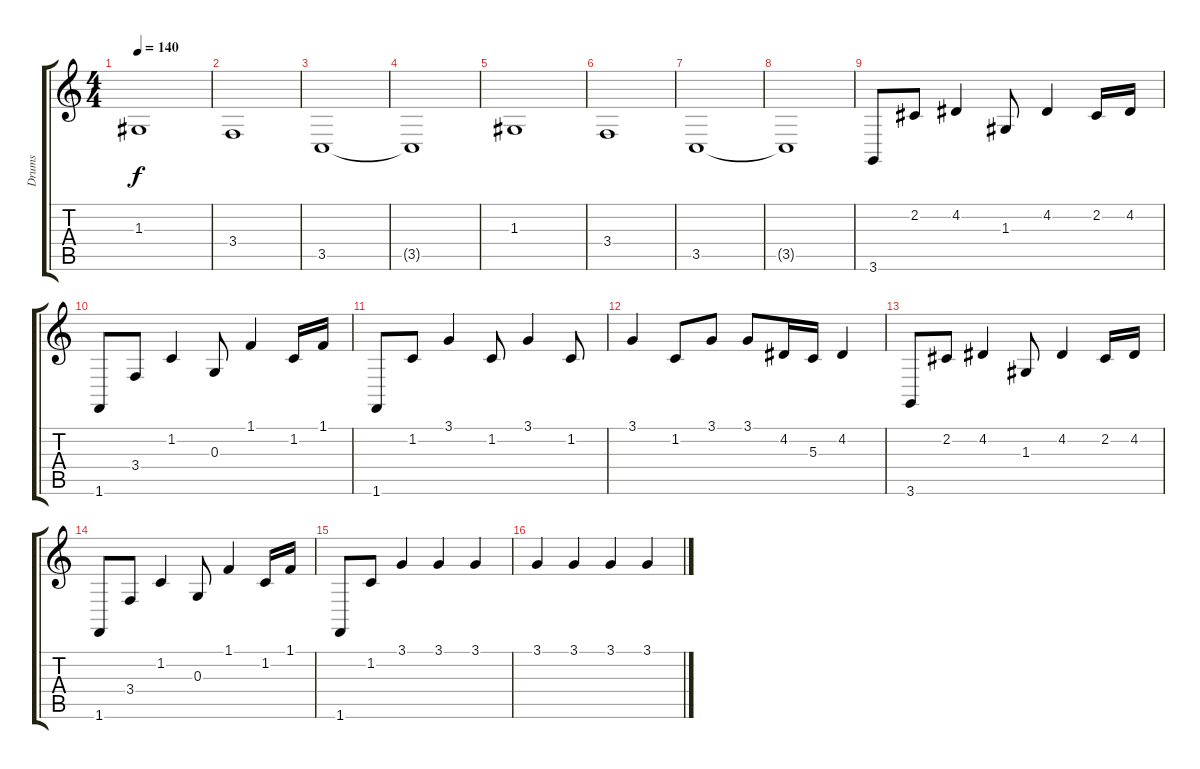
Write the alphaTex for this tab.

\track ("Drums" "Drums") {instrument pad1newage}
\staff {score tabs}
\tuning (E4 B3 G3 D3 A2 E2) {hide}
\ts (4 4)
\tempo 140
\clef g2
\ks c
1.3.1{dy f instrument pad1newage} |
3.4.1 |
3.5.1 |
3.5{t}.1 |
1.3.1 |
3.4.1 |
3.5.1 |
3.5{t}.1 |
3.6.8{volume 9} 2.2.8 4.2.4 1.3.8 4.2.4 2.2.16 4.2.16 |
1.6.8 3.4.8 1.2.4 0.3.8 1.1.4 1.2.16 1.1.16 |
1.6.8 1.2.8 3.1.4{volume 9} 1.2.8{volume 8} 3.1.4{volume 7} 1.2.8{volume 6} |
3.1.4{volume 6} 1.2.8{volume 5} 3.1.8{volume 5} 3.1.8{volume 6} 4.2.16 5.3.16 4.2.4 |
3.6.8{volume 9} 2.2.8 4.2.4 1.3.8 4.2.4 2.2.16 4.2.16 |
1.6.8 3.4.8 1.2.4 0.3.8 1.1.4 1.2.16 1.1.16 |
1.6.8 1.2.8{volume 8} 3.1.4{volume 8} 3.1.4{volume 7 balance 12} 3.1.4{volume 6 balance 5} |
3.1.4{volume 5 balance 14} 3.1.4{volume 4 balance 2} 3.1.4{volume 3 balance 16} 3.1.4{volume 2 balance 0}
